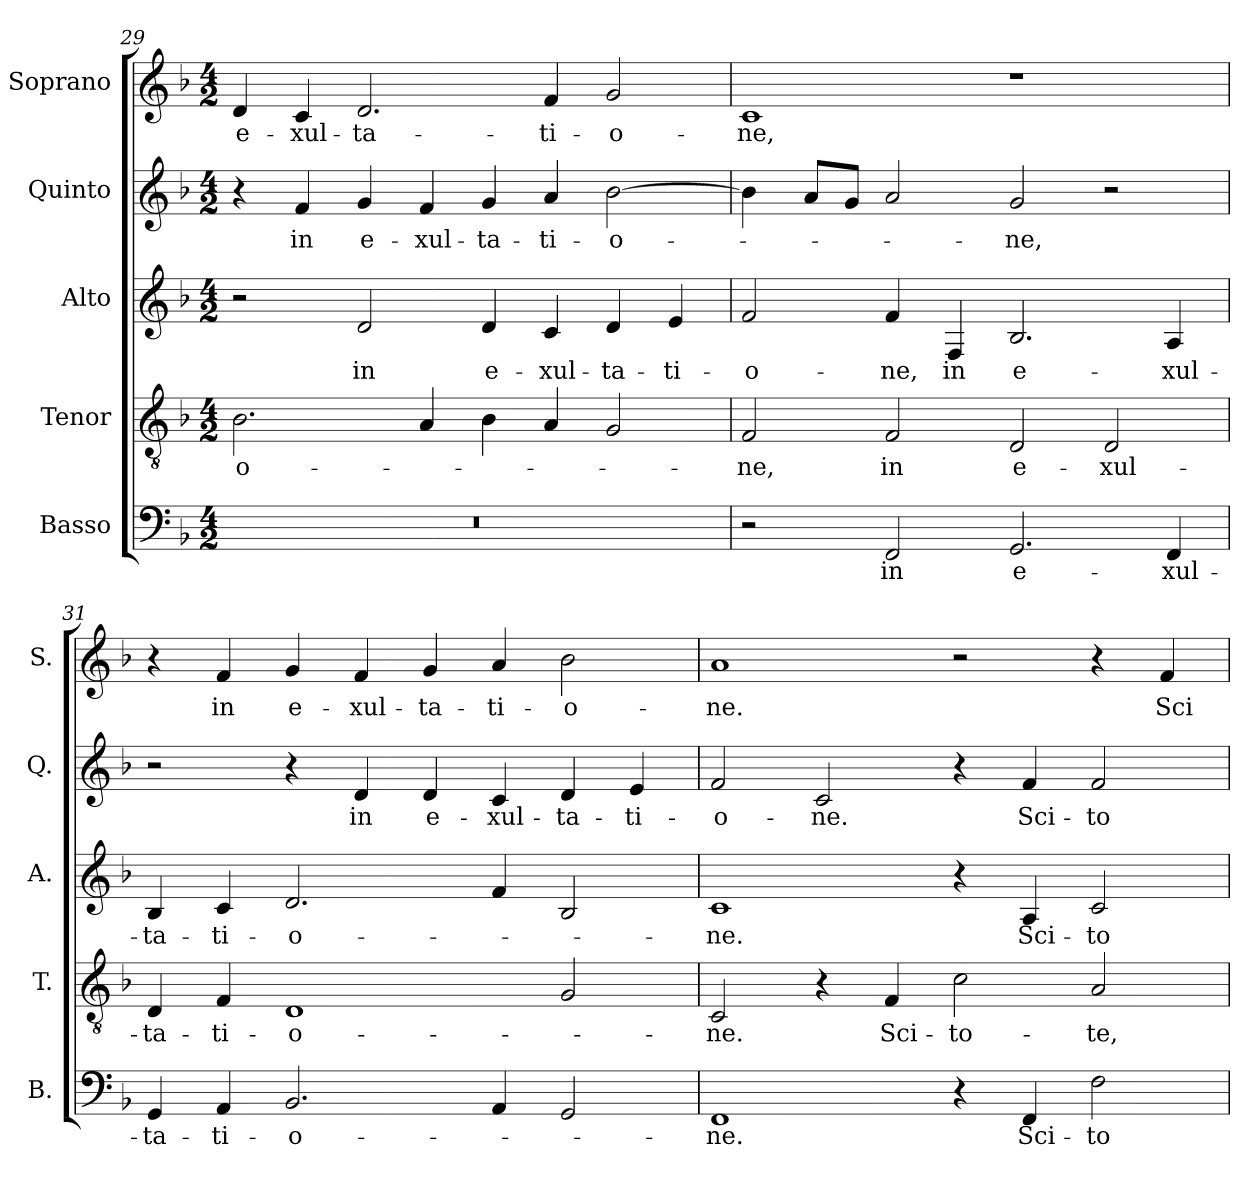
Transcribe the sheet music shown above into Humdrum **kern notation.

**kern	**text	**kern	**text	**kern	**text	**kern	**text	**kern	**text
*part5	*part5	*part4	*part4	*part3	*part3	*part2	*part2	*part1	*part1
*staff5	*staff5	*staff4	*staff4	*staff3	*staff3	*staff2	*staff2	*staff1	*staff1
*I"Basso	*	*I"Tenor	*	*I"Alto	*	*I"Quinto	*	*I"Soprano	*
*I'B.	*	*I'T.	*	*I'A.	*	*I'Q.	*	*I'S.	*
*clefF4	*	*clefGv2	*	*clefG2	*	*clefG2	*	*clefG2	*
*	*	*ITrd7c12	*	*	*	*	*	*	*
*k[b-]	*	*k[b-]	*	*k[b-]	*	*k[b-]	*	*k[b-]	*
*F:	*	*F:	*	*F:	*	*F:	*	*F:	*
*M4/2	*	*M4/2	*	*M4/2	*	*M4/2	*	*M4/2	*
=29	=29	=29	=29	=29	=29	=29	=29	=29	=29
!LO:N:vis=1	!	!	!	!	!	!	!	!	!
!	!	!	!LO:LY:b:color=#000000	!	!	!	!	!	!
!	!	!	!	!	!	!	!	!	!LO:LY:b:color=#000000
0r	.	2.BB-i\	-o-	2r	.	4r	.	4di/	e-
!	!	!	!	!	!	!	!LO:LY:b:color=#000000	!	!
!	!	!	!	!	!	!	!	!	!LO:LY:b:color=#000000
.	.	.	.	.	.	4fi/	in	4ci/	-xul-
!	!	!	!	!	!LO:LY:b:color=#000000	!	!	!	!
!	!	!	!	!	!	!	!LO:LY:b:color=#000000	!	!
!	!	!	!	!	!	!	!	!	!LO:LY:b:color=#000000
.	.	.	.	2di/	in	4gi/	e-	2.di/	-ta-
!	!	!	!	!	!	!	!LO:LY:b:color=#000000	!	!
.	.	4AAi/	.	.	.	4fi/	-xul-	.	.
!	!	!	!	!	!LO:LY:b:color=#000000	!	!	!	!
!	!	!	!	!	!	!	!LO:LY:b:color=#000000	!	!
.	.	4BB-i\	.	4di/	e-	4gi/	-ta-	.	.
!	!	!	!	!	!LO:LY:b:color=#000000	!	!	!	!
!	!	!	!	!	!	!	!LO:LY:b:color=#000000	!	!
!	!	!	!	!	!	!	!	!	!LO:LY:b:color=#000000
.	.	4AAi/	.	4ci/	-xul-	4ai/	-ti-	4fi/	-ti-
!	!	!	!	!	!LO:LY:b:color=#000000	!	!	!	!
!	!	!	!	!	!	!	!LO:LY:b:color=#000000	!	!
!	!	!	!	!	!	!	!	!	!LO:LY:b:color=#000000
.	.	2GGi/	.	4di/	-ta-	[2b-i\	-o-	2gi/	-o-
!	!	!	!	!	!LO:LY:b:color=#000000	!	!	!	!
.	.	.	.	4ei/	-ti-	.	.	.	.
!!LO:PB:g=z
=30	=30	=30	=30	=30	=30	=30	=30	=30	=30
!	!	!	!LO:LY:b:color=#000000	!	!	!	!	!	!
!	!	!	!	!	!LO:LY:b:color=#000000	!	!	!	!
!	!	!	!	!	!	!	!	!	!LO:LY:b:color=#000000
2r	.	2FFi/	-ne,	2fi/	-o-	4b-i\]	.	1ci	-ne,
.	.	.	.	.	.	8ai/L	.	.	.
.	.	.	.	.	.	8gi/J	.	.	.
!	!LO:LY:b:color=#000000	!	!	!	!	!	!	!	!
!	!	!	!LO:LY:b:color=#000000	!	!	!	!	!	!
!	!	!	!	!	!LO:LY:b:color=#000000	!	!	!	!
2FFi/	in	2FFi/	in	4fi/	-ne,	2ai/	.	.	.
!	!	!	!	!	!LO:LY:b:color=#000000	!	!	!	!
.	.	.	.	4Fi/	in	.	.	.	.
!	!LO:LY:b:color=#000000	!	!	!	!	!	!	!	!
!	!	!	!LO:LY:b:color=#000000	!	!	!	!	!	!
!	!	!	!	!	!LO:LY:b:color=#000000	!	!	!	!
!	!	!	!	!	!	!	!LO:LY:b:color=#000000	!	!
2.GGi/	e-	2DDi/	e-	2.B-i/	e-	2gi/	-ne,	1r	.
!	!	!	!LO:LY:b:color=#000000	!	!	!	!	!	!
.	.	2DDi/	-xul-	.	.	2r	.	.	.
!	!LO:LY:b:color=#000000	!	!	!	!	!	!	!	!
!	!	!	!	!	!LO:LY:b:color=#000000	!	!	!	!
4FFi/	-xul-	.	.	4Ai/	-xul-	.	.	.	.
=31	=31	=31	=31	=31	=31	=31	=31	=31	=31
!	!LO:LY:b:color=#000000	!	!	!	!	!	!	!	!
!	!	!	!LO:LY:b:color=#000000	!	!	!	!	!	!
!	!	!	!	!	!LO:LY:b:color=#000000	!	!	!	!
4GGi/	-ta-	4DDi/	-ta-	4B-i/	-ta-	2r	.	4r	.
!	!LO:LY:b:color=#000000	!	!	!	!	!	!	!	!
!	!	!	!LO:LY:b:color=#000000	!	!	!	!	!	!
!	!	!	!	!	!LO:LY:b:color=#000000	!	!	!	!
!	!	!	!	!	!	!	!	!	!LO:LY:b:color=#000000
4AAi/	-ti-	4FFi/	-ti-	4ci/	-ti-	.	.	4fi/	in
!	!LO:LY:b:color=#000000	!	!	!	!	!	!	!	!
!	!	!	!LO:LY:b:color=#000000	!	!	!	!	!	!
!	!	!	!	!	!LO:LY:b:color=#000000	!	!	!	!
!	!	!	!	!	!	!	!	!	!LO:LY:b:color=#000000
2.BB-i/	-o-	1DDi	-o-	2.di/	-o-	4r	.	4gi/	e-
!	!	!	!	!	!	!	!LO:LY:b:color=#000000	!	!
!	!	!	!	!	!	!	!	!	!LO:LY:b:color=#000000
.	.	.	.	.	.	4di/	in	4fi/	-xul-
!	!	!	!	!	!	!	!LO:LY:b:color=#000000	!	!
!	!	!	!	!	!	!	!	!	!LO:LY:b:color=#000000
.	.	.	.	.	.	4di/	e-	4gi/	-ta-
!	!	!	!	!	!	!	!LO:LY:b:color=#000000	!	!
!	!	!	!	!	!	!	!	!	!LO:LY:b:color=#000000
4AAi/	.	.	.	4fi/	.	4ci/	-xul-	4ai/	-ti-
!	!	!	!	!	!	!	!LO:LY:b:color=#000000	!	!
!	!	!	!	!	!	!	!	!	!LO:LY:b:color=#000000
2GGi/	.	2GGi/	.	2B-i/	.	4di/	-ta-	2b-i\	-o-
!	!	!	!	!	!	!	!LO:LY:b:color=#000000	!	!
.	.	.	.	.	.	4ei/	-ti-	.	.
=32	=32	=32	=32	=32	=32	=32	=32	=32	=32
!	!LO:LY:b:color=#000000	!	!	!	!	!	!	!	!
!	!	!	!LO:LY:b:color=#000000	!	!	!	!	!	!
!	!	!	!	!	!LO:LY:b:color=#000000	!	!	!	!
!	!	!	!	!	!	!	!LO:LY:b:color=#000000	!	!
!	!	!	!	!	!	!	!	!	!LO:LY:b:color=#000000
1FFi	-ne.	2CCi/	-ne.	1ci	-ne.	2fi/	-o-	1ai	-ne.
!	!	!	!	!	!	!	!LO:LY:b:color=#000000	!	!
.	.	4r	.	.	.	2ci/	-ne.	.	.
!	!	!	!LO:LY:b:color=#000000	!	!	!	!	!	!
.	.	4FFi/	Sci-	.	.	.	.	.	.
!	!	!	!LO:LY:b:color=#000000	!	!	!	!	!	!
4r	.	2Ci\	-to-	4r	.	4r	.	2r	.
!	!LO:LY:b:color=#000000	!	!	!	!	!	!	!	!
!	!	!	!	!	!LO:LY:b:color=#000000	!	!	!	!
!	!	!	!	!	!	!	!LO:LY:b:color=#000000	!	!
4FFi/	Sci-	.	.	4Ai/	Sci-	4fi/	Sci-	.	.
!	!LO:LY:b:color=#000000	!	!	!	!	!	!	!	!
!	!	!	!LO:LY:b:color=#000000	!	!	!	!	!	!
!	!	!	!	!	!LO:LY:b:color=#000000	!	!	!	!
!	!	!	!	!	!	!	!LO:LY:b:color=#000000	!	!
2Fi\	-to-	2AAi/	-te,	2ci/	-to-	2fi/	-to-	4r	.
!	!	!	!	!	!	!	!	!	!LO:LY:b:color=#000000
.	.	.	.	.	.	.	.	4fi/	Sci-
=	=	=	=	=	=	=	=	=	=
*-	*-	*-	*-	*-	*-	*-	*-	*-	*-
